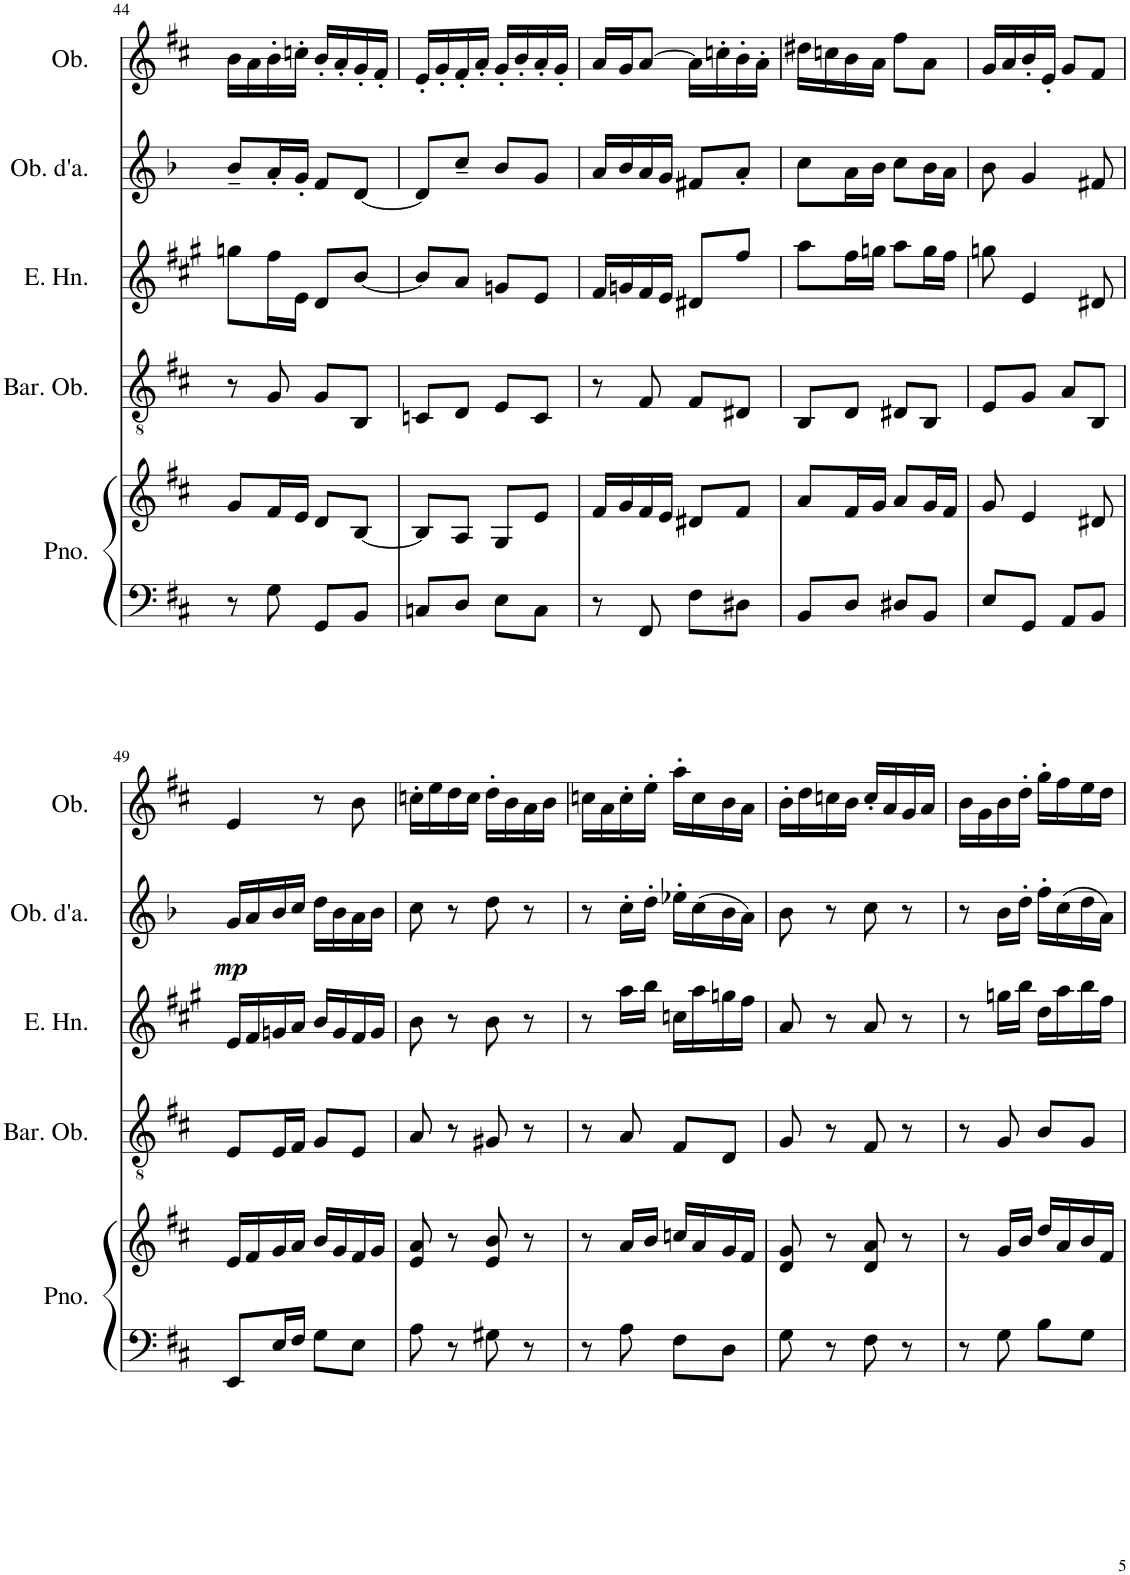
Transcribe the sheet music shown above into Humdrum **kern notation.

**kern	**kern	**kern	**kern	**kern	**dynam	**kern
*part5	*part5	*part4	*part3	*part2	*part2	*part1
*staff6	*staff5	*staff4	*staff3	*staff2	*staff2	*staff1
*I"Piano	*	*I"Baritone Oboe	*I"English Horn	*I"Oboe d'amore	*	*I"Oboe
*I'Pno.	*	*I'Bar. Ob.	*I'E. Hn.	*I'Ob. d'a.	*	*I'Ob.
!!LO:PB:g=z
*clefF4	*clefG2	*clefGv2	*clefG2	*clefG2	*	*clefG2
*	*	*	*Trd4c7	*Trd2c3	*	*
*k[f#c#]	*k[f#c#]	*k[f#c#]	*k[f#c#g#]	*k[b-]	*	*k[f#c#]
*M2/4	*M2/4	*M2/4	*M2/4	*M2/4	*	*M2/4
=44	=44	=44	=44	=44	=44	=44
8r	8g/L	8r	8ggn\L	8b-~/L	.	16b\LL
.	.	.	.	.	.	16a\
8G\	16f#/L	8G/	16ff#\L	16a'/L	.	16b'\
.	16e/JJ	.	16e\JJ	16g'/JJ	.	16ccn'\JJ
8GG/L	8d/L	8G/L	8d/L	8f/L	.	16b'/LL
.	.	.	.	.	.	16a'/
8BB/J	[8B/J	8BB/J	[8b/J	[8d/J	.	16g'/
.	.	.	.	.	.	16f#'/JJ
=45	=45	=45	=45	=45	=45	=45
8Cn/L	8B/L]	8Cn/L	8b/L]	8d/L]	.	16e'/LL
.	.	.	.	.	.	16g'/
8D/J	8A/J	8D/J	8a/J	8cc~/J	.	16f#'/
.	.	.	.	.	.	16a'/JJ
8E\L	8G/L	8E/L	8gn/L	8b-/L	.	16g'/LL
.	.	.	.	.	.	16b'/
8C\J	8e/J	8C/J	8e/J	8g/J	.	16a'/
.	.	.	.	.	.	16g'/JJ
=46	=46	=46	=46	=46	=46	=46
8r	16f#/LL	8r	16f#/LL	16a/LL	.	16a/LL
.	16g/	.	16gn/	16b-/	.	16g/J
8FF#/	16f#/	8F#/	16f#/	16a/	.	[8a/J
.	16e/JJ	.	16e/JJ	16g/JJ	.	.
8F#\L	8d#X/L	8F#/L	8d#X/L	8f#X/L	.	16a\LL]
.	.	.	.	.	.	16ccn'\
8D#X\J	8f#/J	8D#X/J	8ff#/J	8a'/J	.	16b'\
.	.	.	.	.	.	16a'\JJ
=47	=47	=47	=47	=47	=47	=47
8BB/L	8a/L	8BB/L	8aa\L	8cc\L	.	16dd#X\LL
.	.	.	.	.	.	16ccn\
8D/J	16f#/L	8D/J	16ff#\L	16a\L	.	16b\
.	16g/JJ	.	16ggn\JJ	16b-\JJ	.	16a\JJ
8D#X/L	8a/L	8D#X/L	8aa\L	8cc\L	.	8ff#\L
8BB/J	16g/L	8BB/J	16gg\L	16b-\L	.	8a\J
.	16f#/JJ	.	16ff#\JJ	16a\JJ	.	.
=48	=48	=48	=48	=48	=48	=48
8E/L	8g/	8E/L	8ggn\	8b-\	.	16g/LL
.	.	.	.	.	.	16a/
8GG/J	4e/	8G/J	4e/	4g/	.	16b'/
.	.	.	.	.	.	16e'/JJ
8AA/L	.	8A/L	.	.	.	8g/L
8BB/J	8d#X/	8BB/J	8d#X/	8f#X/	.	8f#/J
!!LO:LB:g=z
=49	=49	=49	=49	=49	=49	=49
!	!	!	!	!	!LO:DY:b	!
8EE/L	16e/LL	8E/L	16e/LL	16g/LL	mp	4e/
.	16f#/	.	16f#/	16a/	.	.
16E/L	16g/	16E/L	16gn/	16b-/	.	.
16F#/JJ	16a/JJ	16F#/JJ	16a/JJ	16cc/JJ	.	.
8G\L	16b/LL	8G/L	16b/LL	16dd\LL	.	8r
.	16g/	.	16g/	16b-\	.	.
8E\J	16f#/	8E/J	16f#/	16a\	.	8b\
.	16g/JJ	.	16g/JJ	16b-\JJ	.	.
=50	=50	=50	=50	=50	=50	=50
8A\	8e/ 8a/	8A/	8b\	8cc\	.	16ccn'\LL
.	.	.	.	.	.	16ee\
8r	8r	8r	8r	8r	.	16dd\
.	.	.	.	.	.	16cc\JJ
8G#X\	8e/ 8b/	8G#X/	8b\	8dd\	.	16dd'\LL
.	.	.	.	.	.	16b\
8r	8r	8r	8r	8r	.	16a\
.	.	.	.	.	.	16b\JJ
=51	=51	=51	=51	=51	=51	=51
8r	8r	8r	8r	8r	.	16ccn\LL
.	.	.	.	.	.	16a\
8A\	16a/LL	8A/	16aa\LL	16cc'\LL	.	16cc'\
.	16b/JJ	.	16bb\JJ	16dd'\JJ	.	16ee'\JJ
8F#\L	16ccn/LL	8F#/L	16ccn\LL	16ee-X'\LL	.	16aa'\LL
.	16a/	.	16aa\	(16cc\	.	16cc\
8D\J	16g/	8D/J	16ggn\	16b-\	.	16b\
.	16f#/JJ	.	16ff#\JJ	16a\JJ)	.	16a\JJ
=52	=52	=52	=52	=52	=52	=52
8G\	8d/ 8g/	8G/	8a/	8b-\	.	16b'\LL
.	.	.	.	.	.	16dd\
8r	8r	8r	8r	8r	.	16ccn\
.	.	.	.	.	.	16b\JJ
8F#\	8d/ 8a/	8F#/	8a/	8cc\	.	16cc'/LL
.	.	.	.	.	.	16a/
8r	8r	8r	8r	8r	.	16g/
.	.	.	.	.	.	16a/JJ
=53	=53	=53	=53	=53	=53	=53
8r	8r	8r	8r	8r	.	16b\LL
.	.	.	.	.	.	16g\
8G\	16g/LL	8G/	16ggn\LL	16b-\LL	.	16b\
.	16b/JJ	.	16bb\JJ	16dd'\JJ	.	16dd'\JJ
8B\L	16dd/LL	8B/L	16dd\LL	16ff'\LL	.	16gg'\LL
.	16a/	.	16aa\	(16cc\	.	16ff#\
8G\J	16b/	8G/J	16bb\	16dd\	.	16ee\
.	16f#/JJ	.	16ff#\JJ	16a\JJ)	.	16dd\JJ
=	=	=	=	=	=	=
*-	*-	*-	*-	*-	*-	*-
